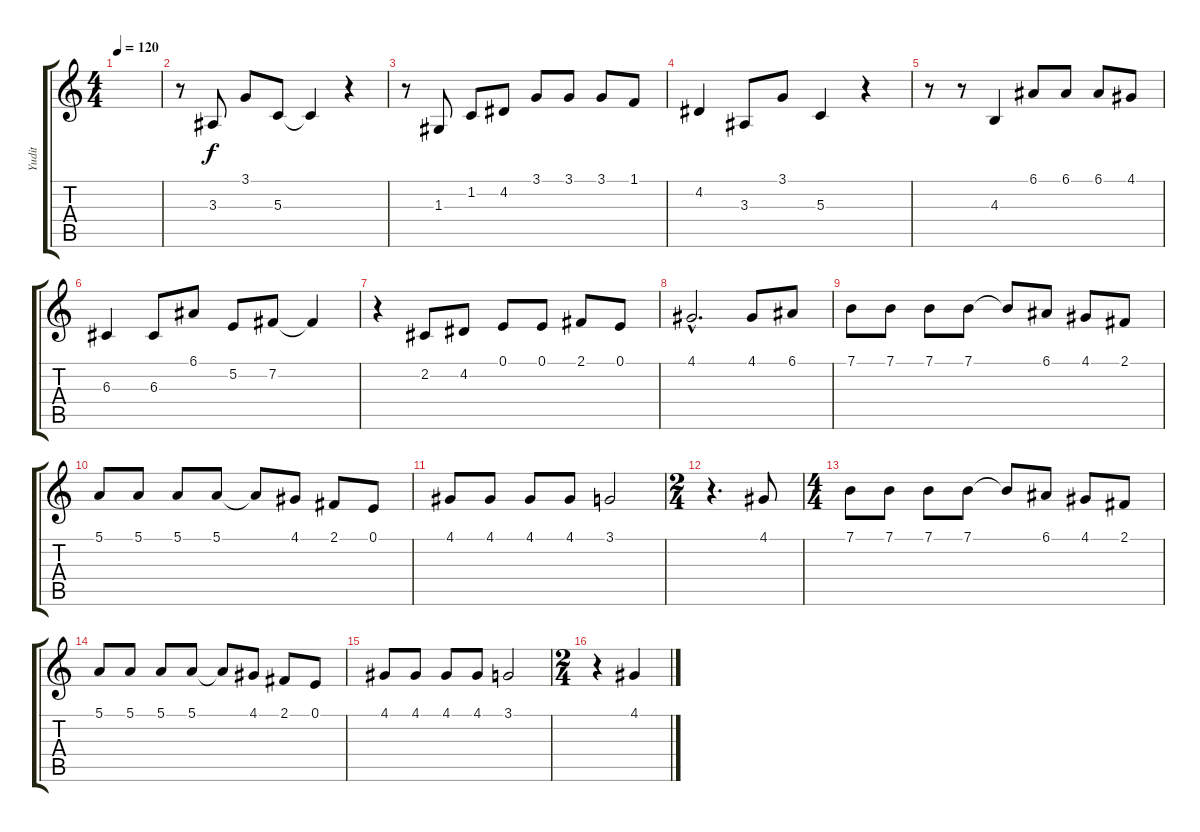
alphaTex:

\track ("Yudit" "Yudit") {instrument voiceoohs}
\staff {score tabs}
\tuning (E4 B3 G3 D3 A2 E2) {hide}
\ts (4 4)
\tempo 120
\clef g2
\ks c
|
r.8 3.3.8 3.1.8 5.3.8 5.3{t}.4 r.4 |
r.8 1.3.8 1.2.8 4.2.8 3.1.8 3.1.8 3.1.8 1.1.8 |
4.2.4 3.3.8 3.1.8 5.3.4 r.4 |
r.8 r.8 4.3.4 6.1.8 6.1.8 6.1.8 4.1.8 |
6.3.4 6.3.8 6.1.8 5.2.8 7.2.8 7.2{t}.4 |
r.4 2.2.8 4.2.8 0.1.8 0.1.8 2.1.8 0.1.8 |
4.1{hac}.2{d} 4.1.8 6.1.8 |
7.1.8 7.1.8 7.1.8 7.1.8 7.1{t}.8 6.1.8 4.1.8 2.1.8 |
5.1.8 5.1.8 5.1.8 5.1.8 5.1{t}.8 4.1.8 2.1.8 0.1.8 |
4.1.8 4.1.8 4.1.8 4.1.8 3.1.2 |
\ts (2 4)
r.4{d} 4.1.8 |
\ts (4 4)
7.1.8 7.1.8 7.1.8 7.1.8 7.1{t}.8 6.1.8 4.1.8 2.1.8 |
5.1.8 5.1.8 5.1.8 5.1.8 5.1{t}.8 4.1.8 2.1.8 0.1.8 |
4.1.8 4.1.8 4.1.8 4.1.8 3.1.2 |
\ts (2 4)
r.4 4.1.4
